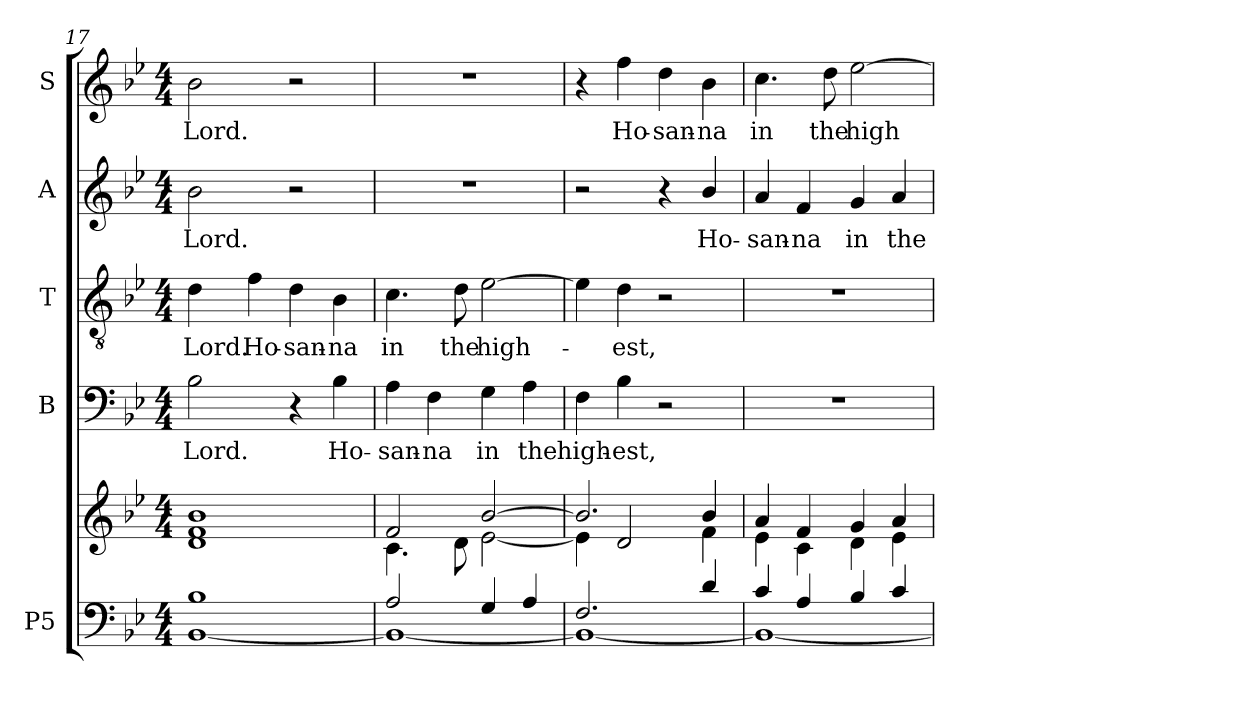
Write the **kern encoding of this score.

**kern	**kern	**kern	**text	**kern	**text	**kern	**text	**kern	**text
*part5	*part5	*part4	*part4	*part3	*part3	*part2	*part2	*part1	*part1
*staff6	*staff5	*staff4	*staff4	*staff3	*staff3	*staff2	*staff2	*staff1	*staff1
*I"P5	*	*I"B	*	*I"T	*	*I"A	*	*I"S	*
*	*	*I'B.	*	*I'T.	*	*I'A.	*	*I'S.	*
*clefF4	*clefG2	*clefF4	*	*clefGv2	*	*clefG2	*	*clefG2	*
*	*	*	*	*ITrd7c12	*	*	*	*	*
*k[b-e-]	*k[b-e-]	*k[b-e-]	*	*k[b-e-]	*	*k[b-e-]	*	*k[b-e-]	*
*B-:	*B-:	*B-:	*	*B-:	*	*B-:	*	*B-:	*
*M4/4	*M4/4	*M4/4	*	*M4/4	*	*M4/4	*	*M4/4	*
=17	=17	=17	=17	=17	=17	=17	=17	=17	=17
*^	*	*	*	*	*	*	*	*	*
!	!	!	!	!LO:LY:b:color=#000000	!	!	!	!	!	!
!	!	!	!	!	!	!LO:LY:b:color=#000000	!	!	!	!
!	!	!	!	!	!	!	!	!LO:LY:b:color=#000000	!	!
!	!	!	!	!	!	!	!	!	!	!LO:LY:b:color=#000000
1B-i	[1BB-i	1di 1fi 1b-i	2B-i\	Lord.	4Di\	Lord.	2b-i\	Lord.	2b-i\	Lord.
!	!	!	!	!	!	!LO:LY:b:color=#000000	!	!	!	!
.	.	.	.	.	4Fi\	Ho-	.	.	.	.
!	!	!	!	!	!	!LO:LY:b:color=#000000	!	!	!	!
.	.	.	4r	.	4Di\	-san-	2r	.	2r	.
!	!	!	!	!LO:LY:b:color=#000000	!	!	!	!	!	!
!	!	!	!	!	!	!LO:LY:b:color=#000000	!	!	!	!
.	.	.	4B-i\	Ho-	4BB-i\	-na	.	.	.	.
!!LO:PB:g=z
=18	=18	=18	=18	=18	=18	=18	=18	=18	=18	=18
*	*	*^	*	*	*	*	*	*	*	*
!	!	!	!	!	!LO:LY:b:color=#000000	!	!	!	!	!	!
!	!	!	!	!	!	!	!LO:LY:b:color=#000000	!	!	!	!
2Ai/	1BB-i_	2fi/	4.ci\	4Ai\	-san-	4.Ci\	in	1r	.	1r	.
!	!	!	!	!	!LO:LY:b:color=#000000	!	!	!	!	!	!
.	.	.	.	4Fi\	-na	.	.	.	.	.	.
!	!	!	!	!	!	!	!LO:LY:b:color=#000000	!	!	!	!
.	.	.	8di\	.	.	8Di\	the	.	.	.	.
!	!	!	!	!	!LO:LY:b:color=#000000	!	!	!	!	!	!
!	!	!	!	!	!	!	!LO:LY:b:color=#000000	!	!	!	!
4Gi/	.	[2b-i/	[2e-i\	4Gi\	in	[2E-i\	high-	.	.	.	.
!	!	!	!	!	!LO:LY:b:color=#000000	!	!	!	!	!	!
4Ai/	.	.	.	4Ai\	the	.	.	.	.	.	.
=19	=19	=19	=19	=19	=19	=19	=19	=19	=19	=19	=19
!	!	!	!	!	!LO:LY:b:color=#000000	!	!	!	!	!	!
2.Fi/	1BB-i_	2.b-i/]	4e-i\]	4Fi\	high-	4E-i\]	.	2r	.	4r	.
!	!	!	!	!	!LO:LY:b:color=#000000	!	!	!	!	!	!
!	!	!	!	!	!	!	!LO:LY:b:color=#000000	!	!	!	!
!	!	!	!	!	!	!	!	!	!	!	!LO:LY:b:color=#000000
.	.	.	2di/	4B-i\	-est,	4Di\	-est,	.	.	4ffi\	Ho-
!	!	!	!	!	!	!	!	!	!	!	!LO:LY:b:color=#000000
.	.	.	.	2r	.	2r	.	4r	.	4ddi\	-san-
!	!	!	!	!	!	!	!	!	!LO:LY:b:color=#000000	!	!
!	!	!	!	!	!	!	!	!	!	!	!LO:LY:b:color=#000000
4di/	.	4b-i/	4fi\	.	.	.	.	4b-i/	Ho-	4b-i\	-na
=20	=20	=20	=20	=20	=20	=20	=20	=20	=20	=20	=20
!	!	!	!	!	!	!	!	!	!LO:LY:b:color=#000000	!	!
!	!	!	!	!	!	!	!	!	!	!	!LO:LY:b:color=#000000
4ci/	1BB-i_	4ai/	4e-i\	1r	.	1r	.	4ai/	-san-	4.cci\	in
!	!	!	!	!	!	!	!	!	!LO:LY:b:color=#000000	!	!
4Ai/	.	4fi/	4ci\	.	.	.	.	4fi/	-na	.	.
!	!	!	!	!	!	!	!	!	!	!	!LO:LY:b:color=#000000
.	.	.	.	.	.	.	.	.	.	8ddi\	the
!	!	!	!	!	!	!	!	!	!LO:LY:b:color=#000000	!	!
!	!	!	!	!	!	!	!	!	!	!	!LO:LY:b:color=#000000
4B-i/	.	4gi/	4di\	.	.	.	.	4gi/	in	[2ee-i\	high-
!	!	!	!	!	!	!	!	!	!LO:LY:b:color=#000000	!	!
4ci/	.	4ai/	4e-i\	.	.	.	.	4ai/	the	.	.
*v	*v	*	*	*	*	*	*	*	*	*	*
*	*v	*v	*	*	*	*	*	*	*	*
=	=	=	=	=	=	=	=	=	=
*-	*-	*-	*-	*-	*-	*-	*-	*-	*-
